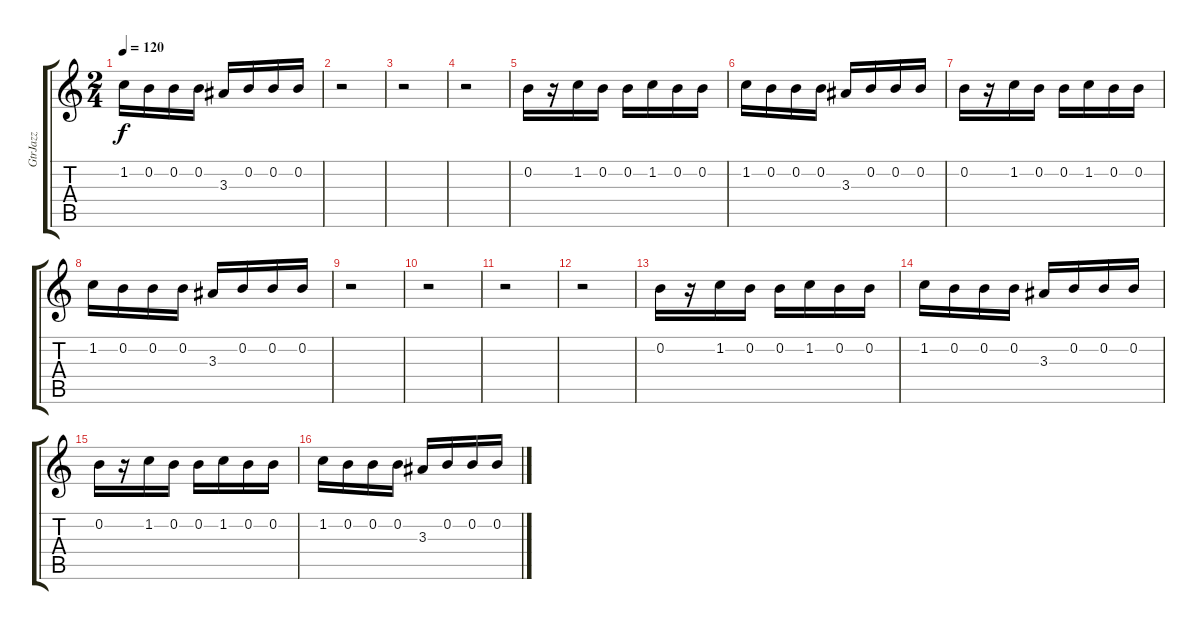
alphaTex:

\track ("GtrJazz" "GtrJazz") {instrument electricguitarmuted}
\staff {score tabs}
\tuning (E4 B3 G3 D3 A2 E2) {hide}
\ts (2 4)
\tempo 120
\clef g2
\ks c
1.2.16{dy f} 0.2.16 0.2.16 0.2.16 3.3.16 0.2.16 0.2.16 0.2.16 |
r.2 |
r.2 |
r.2 |
0.2.16 r.16 1.2.16 0.2.16 0.2.16 1.2.16 0.2.16 0.2.16 |
1.2.16 0.2.16 0.2.16 0.2.16 3.3.16 0.2.16 0.2.16 0.2.16 |
0.2.16 r.16 1.2.16 0.2.16 0.2.16 1.2.16 0.2.16 0.2.16 |
1.2.16 0.2.16 0.2.16 0.2.16 3.3.16 0.2.16 0.2.16 0.2.16 |
r.2 |
r.2 |
r.2 |
r.2 |
0.2.16 r.16 1.2.16 0.2.16 0.2.16 1.2.16 0.2.16 0.2.16 |
1.2.16 0.2.16 0.2.16 0.2.16 3.3.16 0.2.16 0.2.16 0.2.16 |
0.2.16 r.16 1.2.16 0.2.16 0.2.16 1.2.16 0.2.16 0.2.16 |
1.2.16 0.2.16 0.2.16 0.2.16 3.3.16 0.2.16 0.2.16 0.2.16
